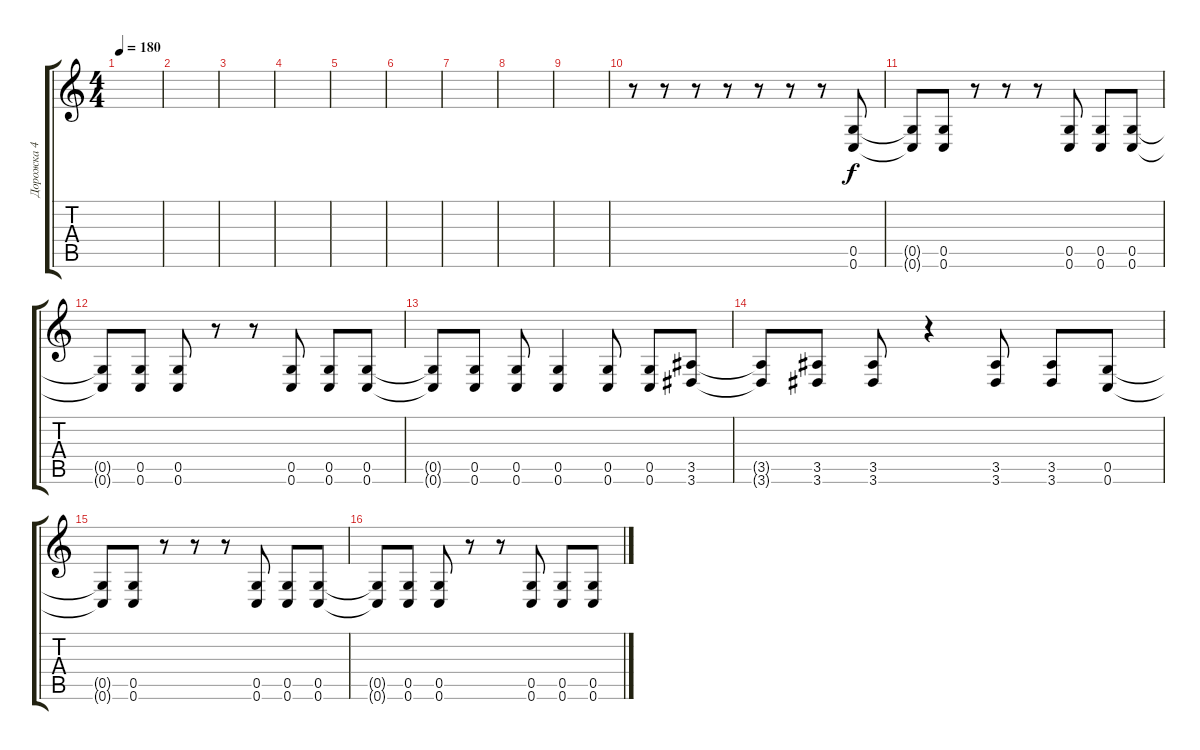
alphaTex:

\track ("Дорожка 4" "Дорожка 4") {instrument distortionguitar}
\staff {score tabs}
\tuning (D4 A3 F3 C3 G2 C2) {hide}
\ts (4 4)
\tempo 180
\clef g2
\ks c
|
|
|
|
|
|
|
|
|
r.8 r.8 r.8 r.8 r.8 r.8 r.8 (0.5 0.6).8 |
(0.5{t} 0.6{t}).8 (0.5 0.6).8 r.8 r.8 r.8 (0.5 0.6).8 (0.5 0.6).8 (0.5 0.6).8 |
(0.5{t} 0.6{t}).8 (0.5 0.6).8 (0.5 0.6).8 r.8 r.8 (0.5 0.6).8 (0.5 0.6).8 (0.5 0.6).8 |
(0.5{t} 0.6{t}).8 (0.5 0.6).8 (0.5 0.6).8 (0.5 0.6).4 (0.5 0.6).8 (0.5 0.6).8 (3.5 3.6).8 |
(3.5{t} 3.6{t}).8 (3.5 3.6).8 (3.5 3.6).8 r.4 (3.5 3.6).8 (3.5 3.6).8 (0.5 0.6).8 |
(0.5{t} 0.6{t}).8 (0.5 0.6).8 r.8 r.8 r.8 (0.5 0.6).8 (0.5 0.6).8 (0.5 0.6).8 |
(0.5{t} 0.6{t}).8 (0.5 0.6).8 (0.5 0.6).8 r.8 r.8 (0.5 0.6).8 (0.5 0.6).8 (0.5 0.6).8
